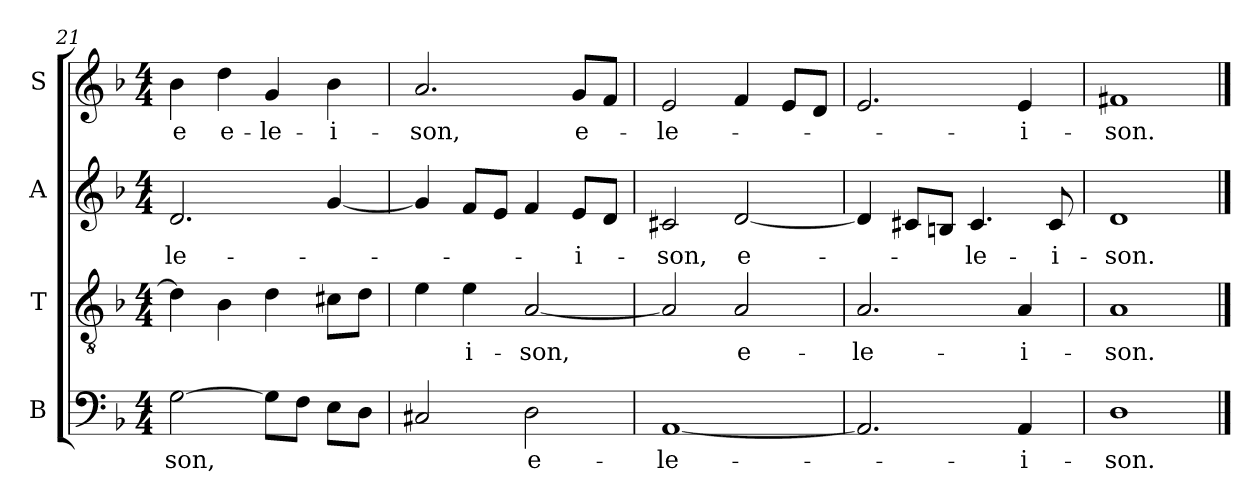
**kern	**text	**kern	**text	**kern	**text	**kern	**text
*part4	*part4	*part3	*part3	*part2	*part2	*part1	*part1
*staff4	*staff4	*staff3	*staff3	*staff2	*staff2	*staff1	*staff1
*I"B	*	*I"T	*	*I"A	*	*I"S	*
*clefF4	*	*clefGv2	*	*clefG2	*	*clefG2	*
*	*	*ITrd7c12	*	*	*	*	*
*k[b-]	*	*k[b-]	*	*k[b-]	*	*k[b-]	*
*F:	*	*F:	*	*F:	*	*F:	*
*M4/4	*	*M4/4	*	*M4/4	*	*M4/4	*
=21	=21	=21	=21	=21	=21	=21	=21
!	!LO:LY:b:color=#000000	!	!	!	!	!	!
!	!	!	!	!	!LO:LY:b:color=#000000	!	!
!	!	!	!	!	!	!	!LO:LY:b:color=#000000
[2Gi\	-son,	4Di\]	.	2.di/	-le-	4b-i\	-e
!	!	!	!	!	!	!	!LO:LY:b:color=#000000
.	.	4BB-i\	.	.	.	4ddi\	e-
!	!	!	!	!	!	!	!LO:LY:b:color=#000000
8Gi\L]	.	4Di\	.	.	.	4gi/	-le-
8Fi\J	.	.	.	.	.	.	.
!	!	!	!	!	!	!	!LO:LY:b:color=#000000
8Ei\L	.	8C#Xi\L	.	[4gi/	.	4b-i\	-i-
8Di\J	.	8Di\J	.	.	.	.	.
!!LO:LB:g=z
=22	=22	=22	=22	=22	=22	=22	=22
!	!	!	!	!	!	!	!LO:LY:b:color=#000000
2C#Xi/	.	4Ei\	.	4gi/]	.	2.ai/	-son,
!	!	!	!LO:LY:b:color=#000000	!	!	!	!
.	.	4Ei\	-i-	8fi/L	.	.	.
.	.	.	.	8ei/J	.	.	.
!	!LO:LY:b:color=#000000	!	!	!	!	!	!
!	!	!	!LO:LY:b:color=#000000	!	!	!	!
2Di\	e-	[2AAi/	-son,	4fi/	.	.	.
!	!	!	!	!	!LO:LY:b:color=#000000	!	!
!	!	!	!	!	!	!	!LO:LY:b:color=#000000
.	.	.	.	8ei/L	-i-	8gi/L	e-
.	.	.	.	8di/J	.	8fi/J	.
=23	=23	=23	=23	=23	=23	=23	=23
!	!LO:LY:b:color=#000000	!	!	!	!	!	!
!	!	!	!	!	!LO:LY:b:color=#000000	!	!
!	!	!	!	!	!	!	!LO:LY:b:color=#000000
[1AAi	-le-	2AAi/]	.	2c#Xi/	-son,	2ei/	-le-
!	!	!	!LO:LY:b:color=#000000	!	!	!	!
!	!	!	!	!	!LO:LY:b:color=#000000	!	!
.	.	2AAi/	e-	[2di/	e-	4fi/	.
.	.	.	.	.	.	8ei/L	.
.	.	.	.	.	.	8di/J	.
=24	=24	=24	=24	=24	=24	=24	=24
!	!	!	!LO:LY:b:color=#000000	!	!	!	!
2.AAi/]	.	2.AAi/	-le-	4di/]	.	2.ei/	.
.	.	.	.	8c#Xi/L	.	.	.
.	.	.	.	8Bni/J	.	.	.
!	!	!	!	!	!LO:LY:b:color=#000000	!	!
.	.	.	.	4.c#i/	-le-	.	.
!	!LO:LY:b:color=#000000	!	!	!	!	!	!
!	!	!	!LO:LY:b:color=#000000	!	!	!	!
!	!	!	!	!	!	!	!LO:LY:b:color=#000000
4AAi/	-i-	4AAi/	-i-	.	.	4ei/	-i-
!	!	!	!	!	!LO:LY:b:color=#000000	!	!
.	.	.	.	8c#i/	-i-	.	.
=25	=25	=25	=25	=25	=25	=25	=25
!	!LO:LY:b:color=#000000	!	!	!	!	!	!
!	!	!	!LO:LY:b:color=#000000	!	!	!	!
!	!	!	!	!	!LO:LY:b:color=#000000	!	!
!	!	!	!	!	!	!	!LO:LY:b:color=#000000
1Di	-son.	1AAi	-son.	1di	-son.	1f#Xi	-son.
==	==	==	==	==	==	==	==
*-	*-	*-	*-	*-	*-	*-	*-
